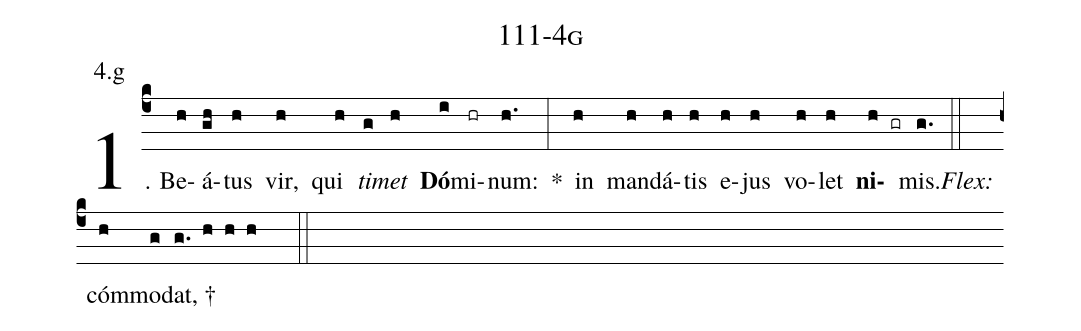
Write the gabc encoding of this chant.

name: 111-4g;
annotation: 4.g;
%%
(c4)1. Be(h)á(gh)tus(h) vir,(h) qui(h) <i>ti</i>(g)<i>met</i>(h) <b>Dó</b>(i)mi(hr)num:(h.) *(:) in(h) man(h)dá(h)tis(h) e(h)jus(h) vo(h)let(h) <b>ni</b>(h gr)mis.(g.) (::)
<i>Flex:</i>()  cóm(h)mo(g)dat, †(g. h h h  ::)
